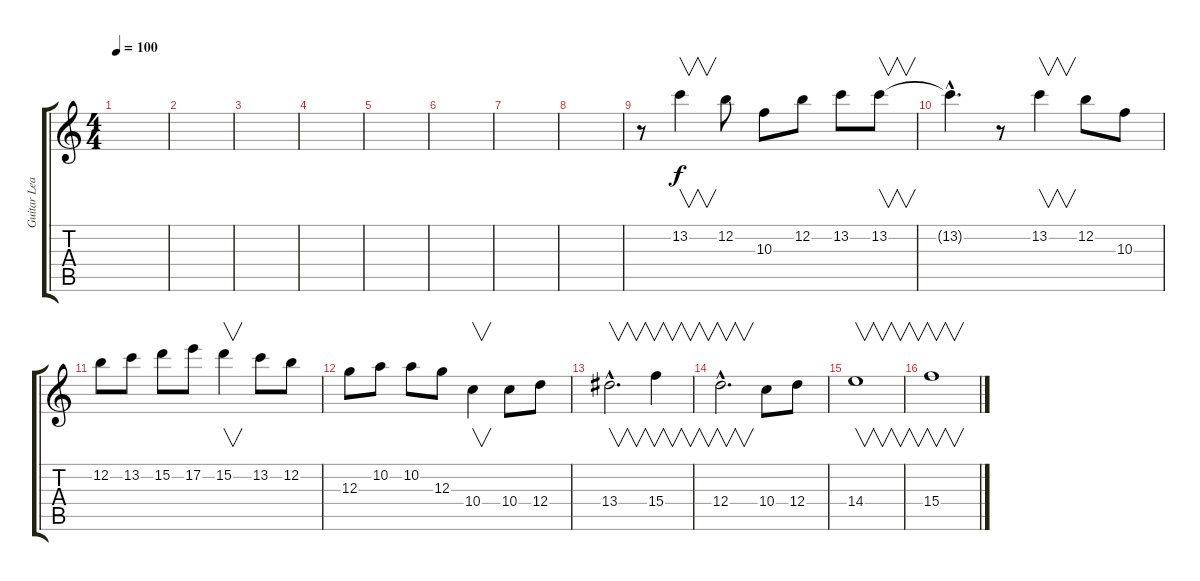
\track ("Guitar Lead" "Guitar Lea") {instrument distortionguitar}
\staff {score tabs}
\tuning (E4 B3 G3 D3 A2 E2) {hide}
\ts (4 4)
\tempo 100
\clef g2
\ks c
|
|
|
|
|
|
|
|
r.8 13.2.4{v} 12.2.8 10.3.8 12.2.8 13.2.8 13.2.8{v} |
13.2{hac t}.4{d} r.8 13.2.4{v} 12.2.8 10.3.8 |
12.2.8 13.2.8 15.2.8 17.2.8 15.2.4{v} 13.2.8 12.2.8 |
12.3.8 10.2.8 10.2.8 12.3.8 10.4.4{v} 10.4.8 12.4.8 |
13.4{hac}.2{v d} 15.4.4{v} |
12.4{hac}.2{v d} 10.4.8 12.4.8 |
14.4.1{v} |
15.4.1{v}
